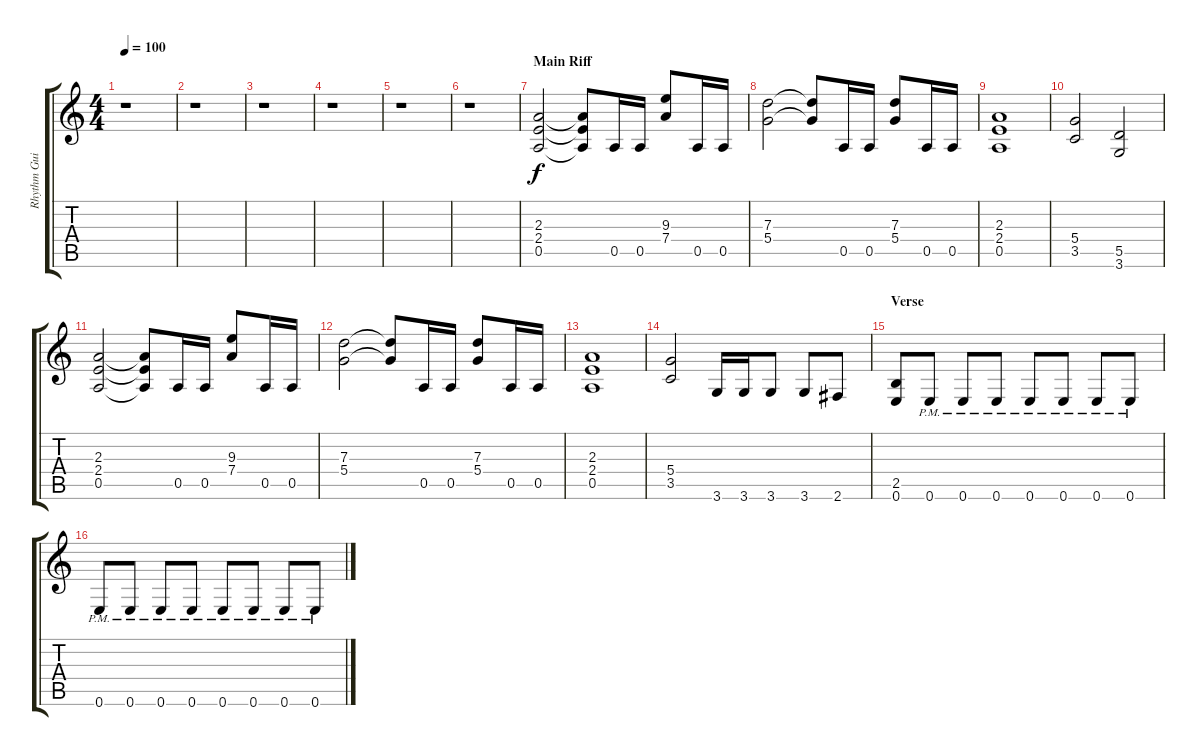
\track ("Rhythm Guitar" "Rhythm Gui") {instrument distortionguitar}
\staff {score tabs}
\tuning (E4 B3 G3 D3 A2 E2) {hide}
\ts (4 4)
\tempo 100
\clef g2
\ks c
r.1{dy f} |
r.1 |
r.1 |
r.1 |
r.1 |
r.1 |
\section ("" "Main Riff")
(2.3 2.4 0.5).2 (2.3{t} 2.4{t} 0.5{t}).8 0.5.16 0.5.16 (9.3 7.4).8 0.5.16 0.5.16 |
(7.3 5.4).2 (7.3{t} 5.4{t}).8 0.5.16 0.5.16 (7.3 5.4).8 0.5.16 0.5.16 |
(2.3 2.4 0.5).1 |
(5.4 3.5).2 (5.5 3.6).2 |
(2.3 2.4 0.5).2 (2.3{t} 2.4{t} 0.5{t}).8 0.5.16 0.5.16 (9.3 7.4).8 0.5.16 0.5.16 |
(7.3 5.4).2 (7.3{t} 5.4{t}).8 0.5.16 0.5.16 (7.3 5.4).8 0.5.16 0.5.16 |
(2.3 2.4 0.5).1 |
(5.4 3.5).2 3.6.16 3.6.16 3.6.8 3.6.8 2.6.8 |
\section ("" "Verse")
(2.5 0.6).8 0.6{pm}.8 0.6{pm}.8 0.6{pm}.8 0.6{pm}.8 0.6{pm}.8 0.6{pm}.8 0.6{pm}.8 |
0.6{pm}.8 0.6{pm}.8 0.6{pm}.8 0.6{pm}.8 0.6{pm}.8 0.6{pm}.8 0.6{pm}.8 0.6{pm}.8
